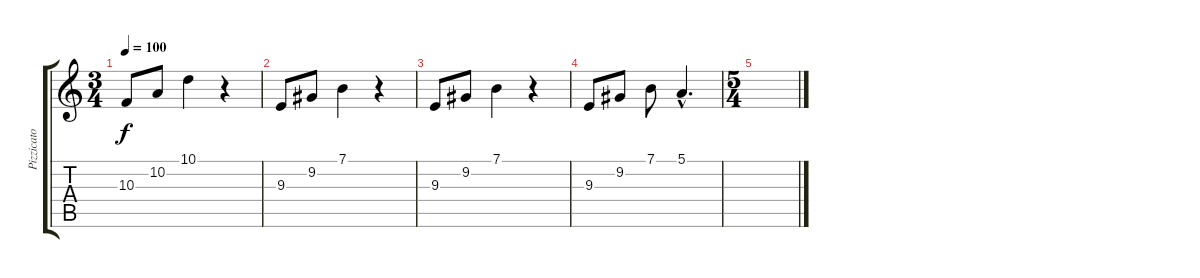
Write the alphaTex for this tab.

\track ("Pizzicato" "Pizzicato") {instrument pizzicatostrings}
\staff {score tabs}
\tuning (E4 B3 G3 D3 A2 E2) {hide}
\ts (3 4)
\tempo 100
\clef g2
\ks c
10.3.8{dy f} 10.2.8 10.1.4 r.4 |
9.3.8 9.2.8 7.1.4 r.4 |
9.3.8 9.2.8 7.1.4 r.4 |
9.3.8 9.2.8 7.1.8 5.1{hac}.4{d} |
\ts (5 4)
